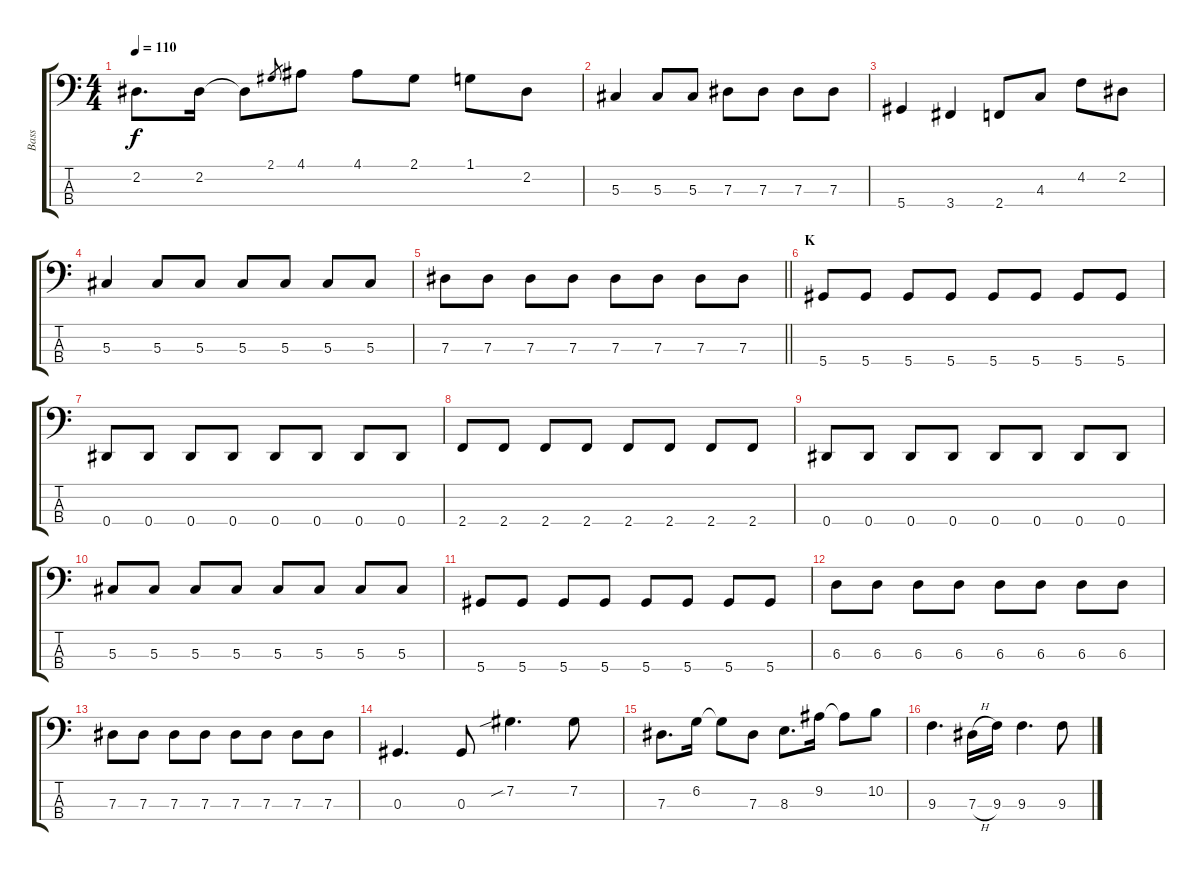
\track ("Bass" "Bass") {instrument electricbassfinger}
\staff {score tabs}
\tuning (Gb2 Db2 Ab1 Eb1) {hide}
\ts (4 4)
\tempo 110
\clef f4
\ks c
2.2.8{d dy f} 2.2.16 2.2{t}.8 2.1.8{gr} 4.1.8 4.1.8 2.1.8 1.1.8 2.2.8 |
5.3.4 5.3.8 5.3.8 7.3.8 7.3.8 7.3.8 7.3.8 |
5.4.4 3.4.4 2.4.8 4.3.8 4.2.8 2.2.8 |
5.3.4 5.3.8 5.3.8 5.3.8 5.3.8 5.3.8 5.3.8 |
\barLineRight lightlight
7.3.8 7.3.8 7.3.8 7.3.8 7.3.8 7.3.8 7.3.8 7.3.8 |
\section ("" "K")
5.4.8 5.4.8 5.4.8 5.4.8 5.4.8 5.4.8 5.4.8 5.4.8 |
0.4.8 0.4.8 0.4.8 0.4.8 0.4.8 0.4.8 0.4.8 0.4.8 |
2.4.8 2.4.8 2.4.8 2.4.8 2.4.8 2.4.8 2.4.8 2.4.8 |
0.4.8 0.4.8 0.4.8 0.4.8 0.4.8 0.4.8 0.4.8 0.4.8 |
5.3.8 5.3.8 5.3.8 5.3.8 5.3.8 5.3.8 5.3.8 5.3.8 |
5.4.8 5.4.8 5.4.8 5.4.8 5.4.8 5.4.8 5.4.8 5.4.8 |
6.3.8 6.3.8 6.3.8 6.3.8 6.3.8 6.3.8 6.3.8 6.3.8 |
7.3.8 7.3.8 7.3.8 7.3.8 7.3.8 7.3.8 7.3.8 7.3.8 |
0.3.4{d} 0.3.8 7.2{sib}.4{d} 7.2.8 |
7.3.8{d} 6.2.16 6.2{t}.8 7.3.8 8.3.8{d} 9.2.16 9.2{t}.8 10.2.8 |
9.3.4{d} 7.3{h}.16 9.3.16 9.3.4{d} 9.3.8
